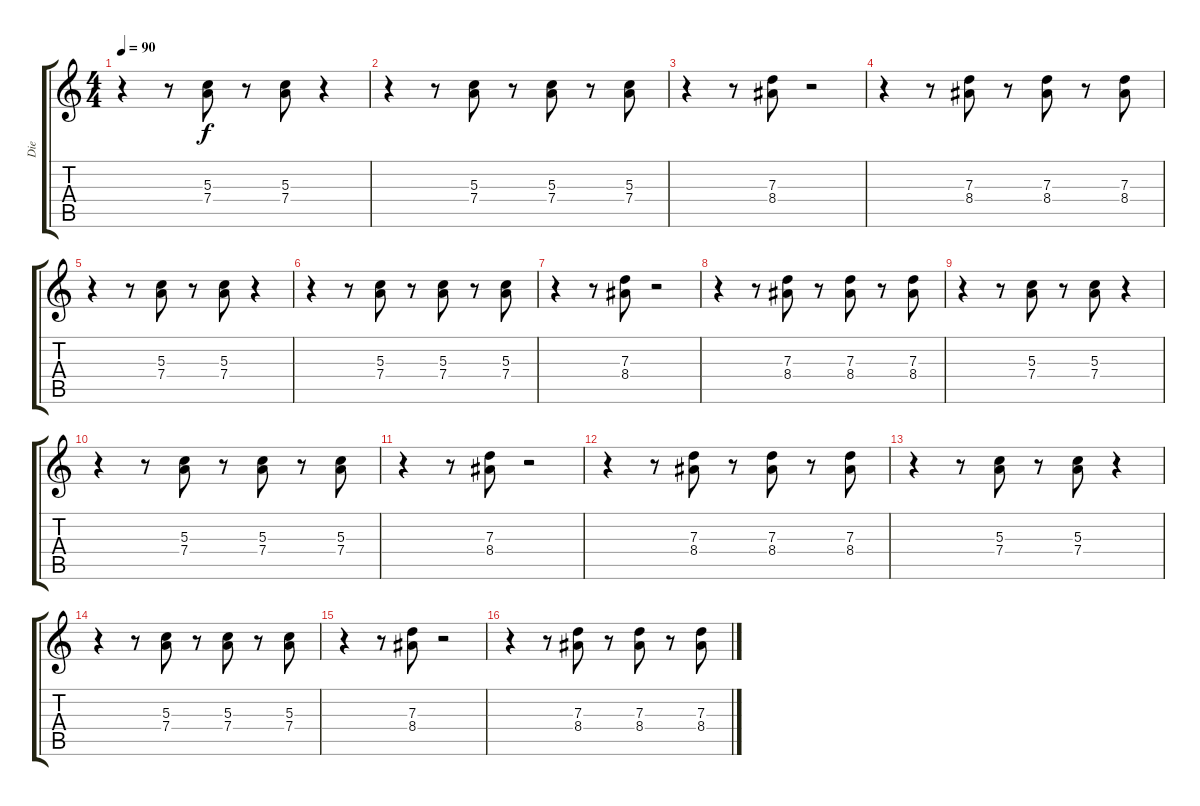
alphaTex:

\track ("Die" "Die") {instrument overdrivenguitar}
\staff {score tabs}
\tuning (E4 B3 G3 D3 A2 E2) {hide}
\ts (4 4)
\tempo 90
\clef g2
\ks c
r.4{dy f} r.8 (5.3 7.4).8{instrument lead5charang} r.8 (5.3 7.4).8 r.4 |
r.4 r.8 (5.3 7.4).8 r.8 (5.3 7.4).8 r.8 (5.3 7.4).8 |
r.4 r.8 (7.3 8.4).8 r.2 |
r.4 r.8 (7.3 8.4).8 r.8 (7.3 8.4).8 r.8 (7.3 8.4).8 |
r.4 r.8 (5.3 7.4).8 r.8 (5.3 7.4).8 r.4 |
r.4 r.8 (5.3 7.4).8 r.8 (5.3 7.4).8 r.8 (5.3 7.4).8 |
r.4 r.8 (7.3 8.4).8 r.2 |
r.4 r.8 (7.3 8.4).8 r.8 (7.3 8.4).8 r.8 (7.3 8.4).8 |
r.4 r.8 (5.3 7.4).8 r.8 (5.3 7.4).8 r.4 |
r.4 r.8 (5.3 7.4).8 r.8 (5.3 7.4).8 r.8 (5.3 7.4).8 |
r.4 r.8 (7.3 8.4).8 r.2 |
r.4 r.8 (7.3 8.4).8 r.8 (7.3 8.4).8 r.8 (7.3 8.4).8 |
r.4 r.8 (5.3 7.4).8 r.8 (5.3 7.4).8 r.4 |
r.4 r.8 (5.3 7.4).8 r.8 (5.3 7.4).8 r.8 (5.3 7.4).8 |
r.4 r.8 (7.3 8.4).8 r.2 |
r.4 r.8 (7.3 8.4).8 r.8 (7.3 8.4).8 r.8 (7.3 8.4).8
